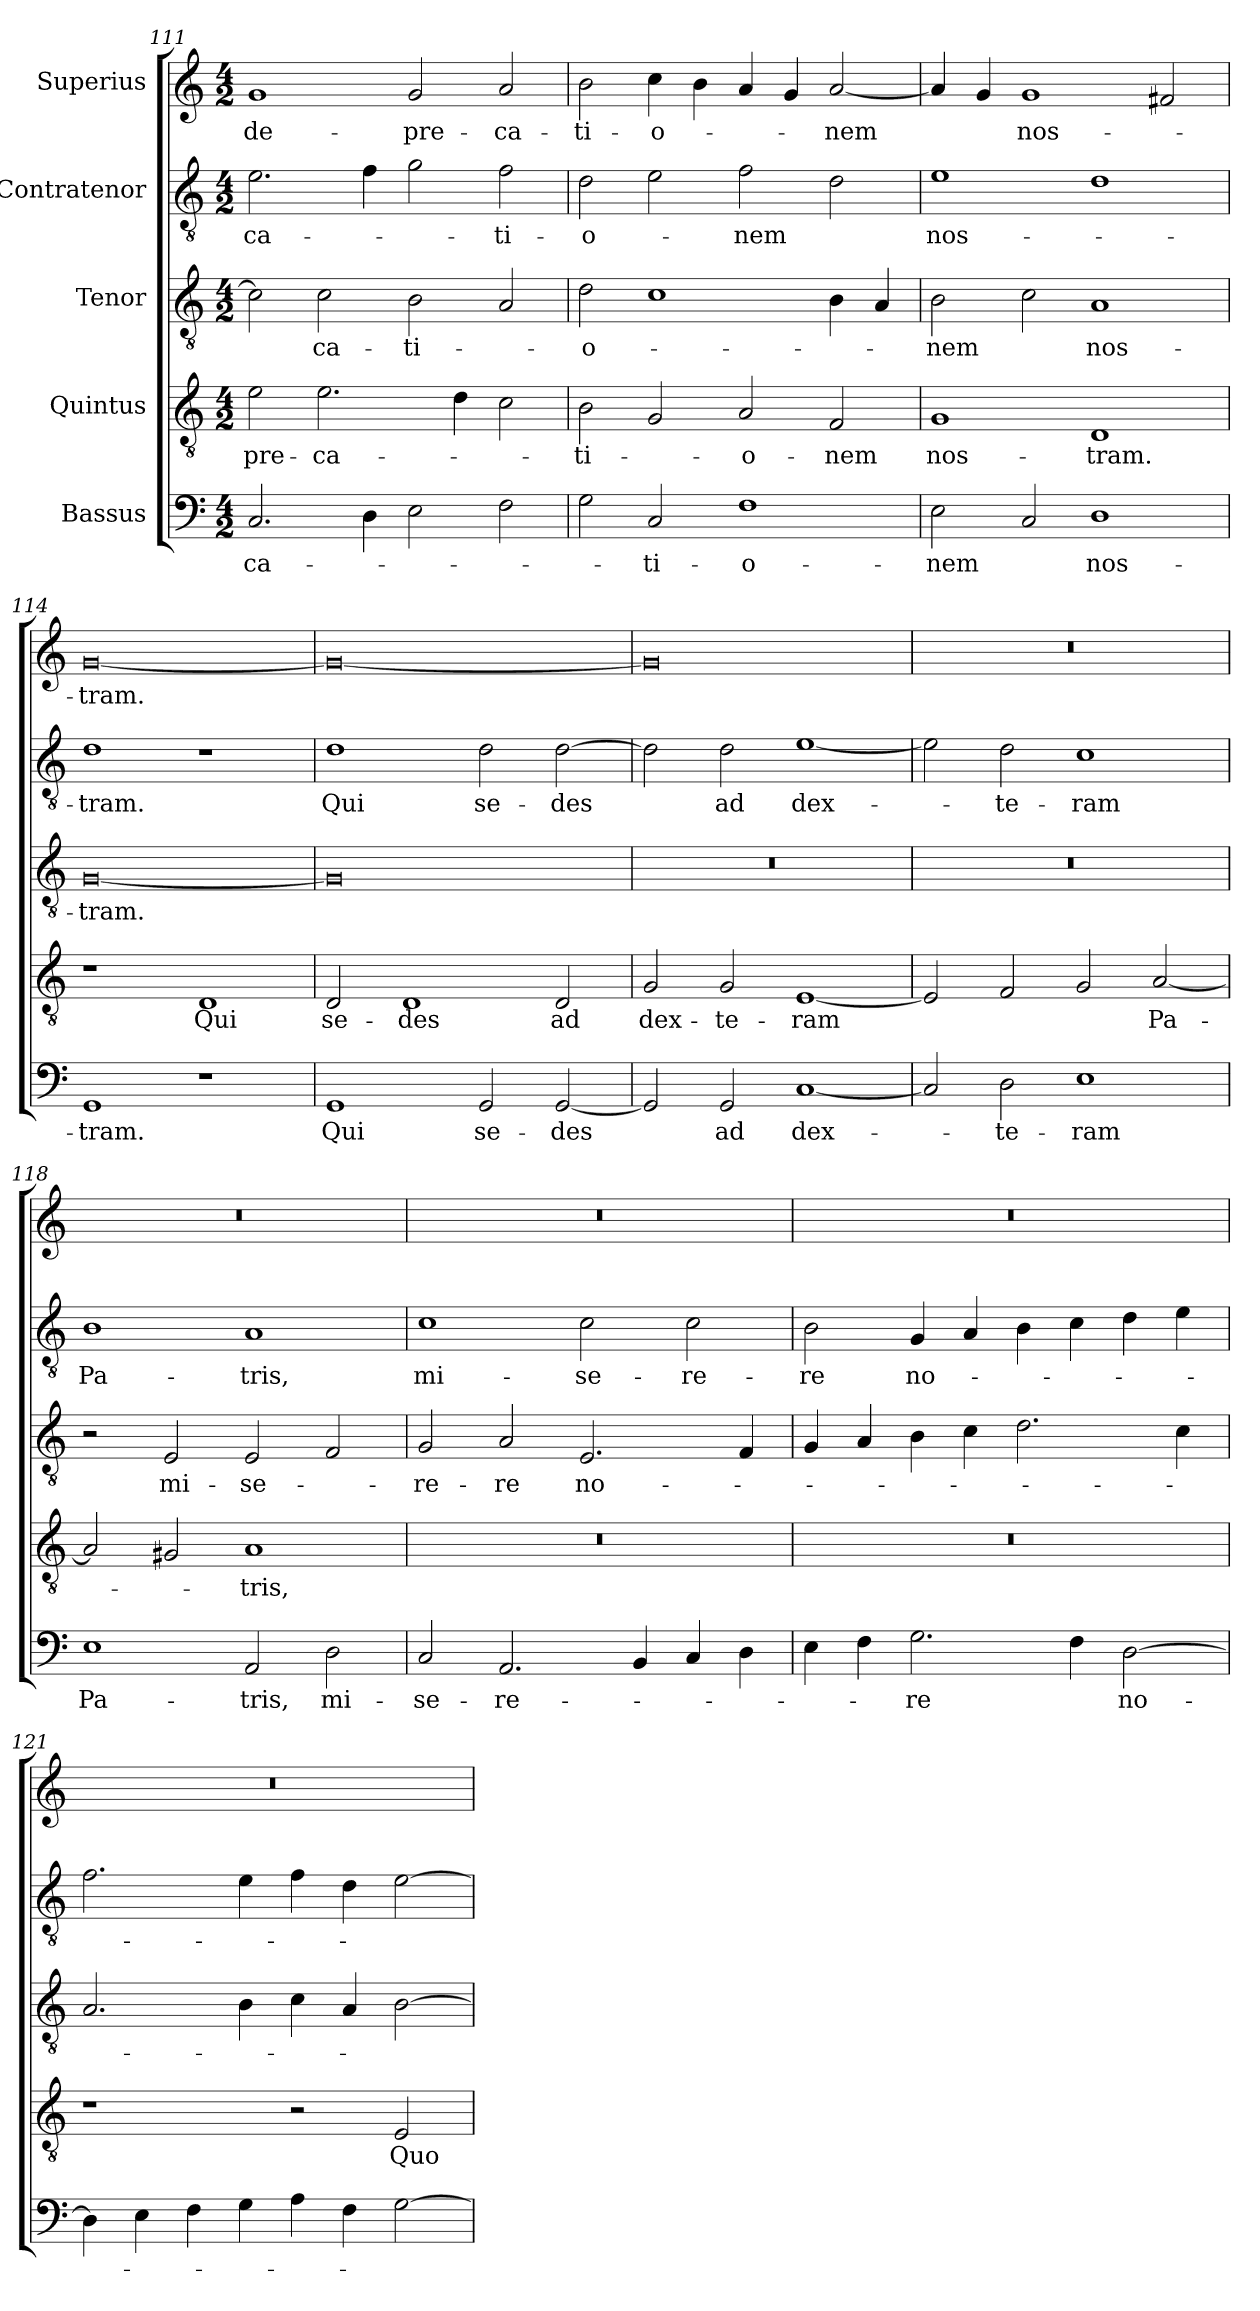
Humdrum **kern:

**kern	**text	**kern	**text	**kern	**text	**kern	**text	**kern	**text
*part5	*part5	*part4	*part4	*part3	*part3	*part2	*part2	*part1	*part1
*staff5	*staff5	*staff4	*staff4	*staff3	*staff3	*staff2	*staff2	*staff1	*staff1
*I"Bassus	*	*I"Quintus	*	*I"Tenor	*	*I"Contratenor	*	*I"Superius	*
*clefF4	*	*clefGv2	*	*clefGv2	*	*clefGv2	*	*clefG2	*
*k[]	*	*k[]	*	*k[]	*	*k[]	*	*k[]	*
*M4/2	*	*M4/2	*	*M4/2	*	*M4/2	*	*M4/2	*
=111	=111	=111	=111	=111	=111	=111	=111	=111	=111
2.C/	-ca-	2e\	-pre-	2c\]	.	2.e\	-ca-	1g/	de-
.	.	2.e\	-ca-	2c\	-ca-	.	.	.	.
4D\	.	.	.	.	.	4f\	.	.	.
2E\	.	.	.	2B\	-ti-	2g\	.	2g/	-pre-
.	.	4d\	.	.	.	.	.	.	.
2F\	.	2c\	.	2A/	.	2f\	-ti-	2a/	-ca-
=112	=112	=112	=112	=112	=112	=112	=112	=112	=112
2G\	.	2B\	-ti-	2d\	-o-	2d\	-o-	2b\	-ti-
2C/	-ti-	2G/	.	1c/	.	2e\	.	4cc\	-o-
.	.	.	.	.	.	.	.	4b\	.
1F\	-o-	2A/	-o-	.	.	2f\	-nem	4a/	.
.	.	.	.	.	.	.	.	4g/	.
.	.	2F/	-nem	4B\	.	2d\	.	[2a/	-nem
.	.	.	.	4A/	.	.	.	.	.
=113	=113	=113	=113	=113	=113	=113	=113	=113	=113
2E\	-nem	1G/	nos-	2B\	-nem	1e/	nos-	4a/]	.
.	.	.	.	.	.	.	.	4g/	.
2C/	.	.	.	2c\	.	.	.	1g/	nos-
1D\	nos-	1D/	-tram.	1A/	nos-	1d/	.	.	.
.	.	.	.	.	.	.	.	2f#X/	.
=114	=114	=114	=114	=114	=114	=114	=114	=114	=114
1GG/	-tram.	1r	.	[0G/	-tram.	1d/	-tram.	[0g/	-tram.
1r	.	1D/	Qui	.	.	1r	.	.	.
=115	=115	=115	=115	=115	=115	=115	=115	=115	=115
1GG/	Qui	2D/	se-	0G/]	.	1d/	Qui	0g/_	.
.	.	1D/	-des	.	.	.	.	.	.
2GG/	se-	.	.	.	.	2d\	se-	.	.
[2GG/	-des	2D/	ad	.	.	[2d\	-des	.	.
=116	=116	=116	=116	=116	=116	=116	=116	=116	=116
2GG/]	.	2G/	dex-	0r	.	2d\]	.	0g/]	.
2GG/	ad	2G/	-te-	.	.	2d\	ad	.	.
[1C/	dex-	[1E/	-ram	.	.	[1e/	dex-	.	.
=117	=117	=117	=117	=117	=117	=117	=117	=117	=117
2C/]	.	2E/]	.	0r	.	2e\]	.	0r	.
2D\	-te-	2F/	.	.	.	2d\	-te-	.	.
1E\	-ram	2G/	.	.	.	1c/	-ram	.	.
.	.	[2A/	Pa-	.	.	.	.	.	.
=118	=118	=118	=118	=118	=118	=118	=118	=118	=118
1E\	Pa-	2A/]	.	2r	.	1B\	Pa-	0r	.
.	.	2G#X/	.	2E/	mi-	.	.	.	.
2AA/	-tris,	1A/	-tris,	2E/	-se-	1A/	-tris,	.	.
2D\	mi-	.	.	2F/	.	.	.	.	.
=119	=119	=119	=119	=119	=119	=119	=119	=119	=119
2C/	-se-	0r	.	2G/	-re-	1c/	mi-	0r	.
2.AA/	-re-	.	.	2A/	-re	.	.	.	.
.	.	.	.	2.E/	no-	2c\	-se-	.	.
4BB/	.	.	.	.	.	.	.	.	.
4C/	.	.	.	.	.	2c\	-re-	.	.
4D\	.	.	.	4F/	.	.	.	.	.
=120	=120	=120	=120	=120	=120	=120	=120	=120	=120
4E\	.	0r	.	4G/	.	2B\	-re	0r	.
4F\	.	.	.	4A/	.	.	.	.	.
2.G\	-re	.	.	4B\	.	4G/	no-	.	.
.	.	.	.	4c\	.	4A/	.	.	.
.	.	.	.	2.d\	.	4B\	.	.	.
4F\	.	.	.	.	.	4c\	.	.	.
[2D\	no-	.	.	.	.	4d\	.	.	.
.	.	.	.	4c\	.	4e\	.	.	.
=121	=121	=121	=121	=121	=121	=121	=121	=121	=121
4D\]	.	1r	.	2.A/	.	2.f\	.	0r	.
4E\	.	.	.	.	.	.	.	.	.
4F\	.	.	.	.	.	.	.	.	.
4G\	.	.	.	4B\	.	4e\	.	.	.
4A\	.	2r	.	4c\	.	4f\	.	.	.
4F\	.	.	.	4A/	.	4d\	.	.	.
[2G\	.	2E/	Quo-	[2B\	.	[2e\	.	.	.
=	=	=	=	=	=	=	=	=	=
*-	*-	*-	*-	*-	*-	*-	*-	*-	*-
